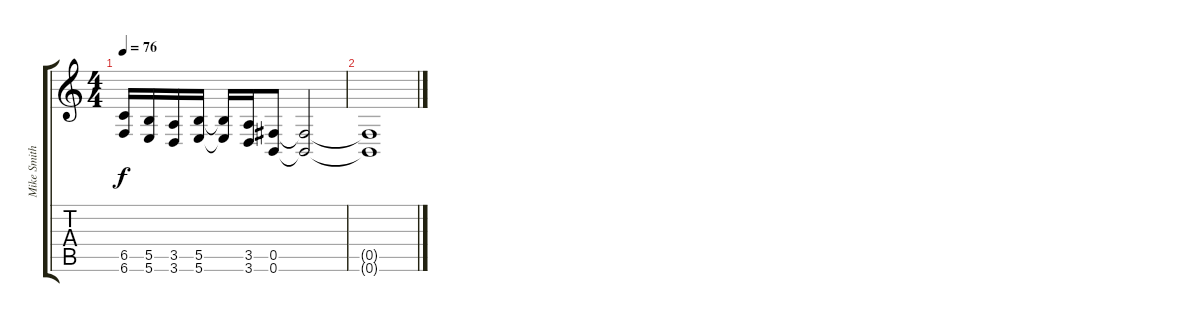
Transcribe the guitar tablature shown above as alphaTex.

\track ("Mike Smith" "Mike Smith") {instrument overdrivenguitar}
\staff {score tabs}
\tuning (Db4 Ab3 E3 B2 Gb2 B1) {hide}
\ts (4 4)
\tempo 76
\clef g2
\ks c
(6.5 6.6).16{dy f} (5.5 5.6).16 (3.5 3.6).16 (5.5 5.6).16 (5.5{t} 5.6{t}).16 (3.5 3.6).16 (0.5 0.6).8 (0.5{t} 0.6{t}).2 |
(0.5{t} 0.6{t}).1
